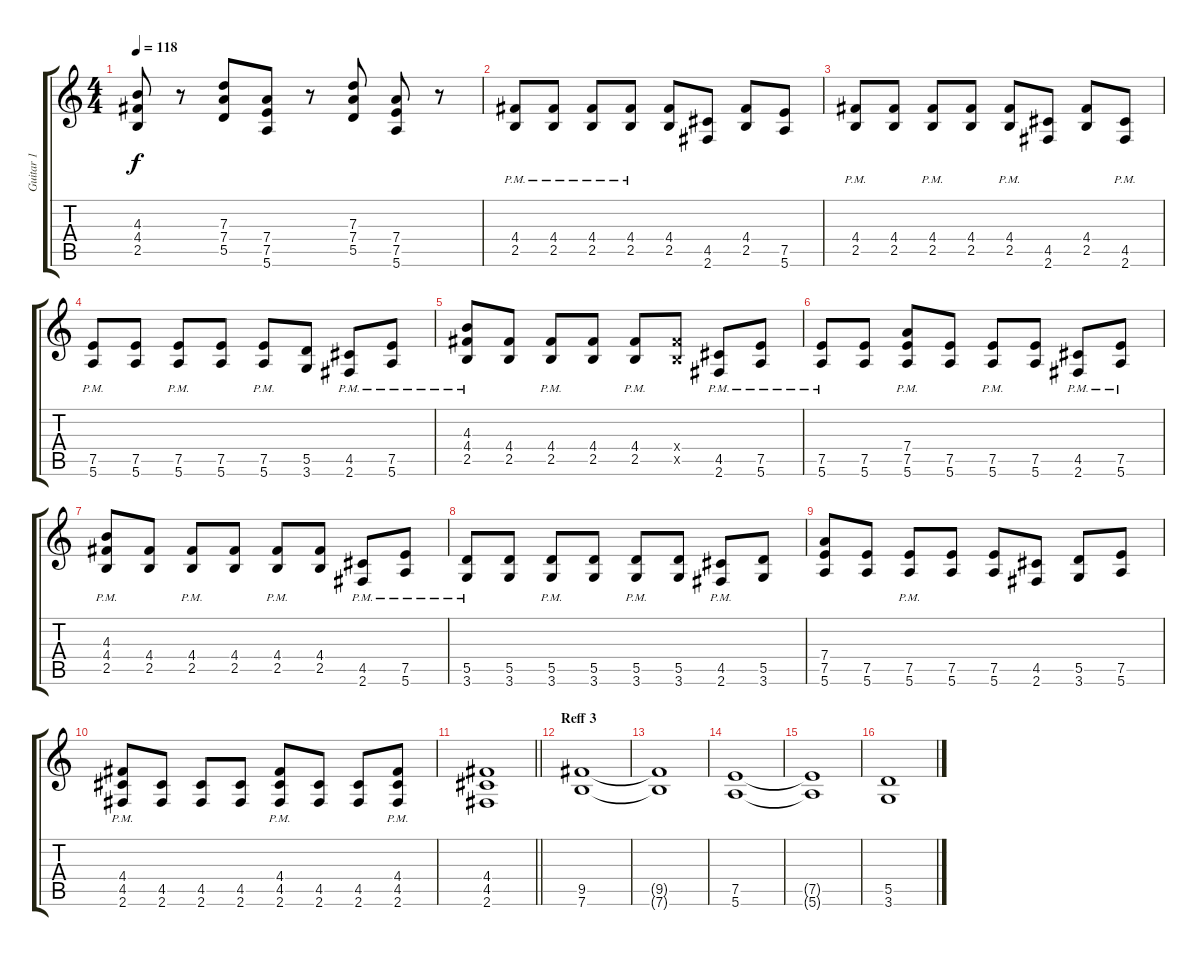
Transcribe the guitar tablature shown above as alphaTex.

\track ("Guitar 1" "Guitar 1") {instrument overdrivenguitar}
\staff {score tabs}
\tuning (E4 B3 G3 D3 A2 E2) {hide}
\ts (4 4)
\tempo 118
\clef g2
\ks c
(4.3 4.4 2.5).8{dy f} r.8 (7.3 7.4 5.5).8 (7.4 7.5 5.6).8 r.8 (7.3 7.4 5.5).8 (7.4 7.5 5.6).8 r.8 |
(4.4 2.5{pm}).8 (4.4 2.5{pm}).8 (4.4 2.5{pm}).8 (4.4 2.5{pm}).8 (4.4 2.5).8 (4.5 2.6).8 (4.4 2.5).8 (7.5 5.6).8 |
(4.4 2.5{pm}).8 (4.4 2.5).8 (4.4 2.5{pm}).8 (4.4 2.5).8 (4.4 2.5{pm}).8 (4.5 2.6).8 (4.4 2.5).8 (4.5 2.6{pm}).8 |
(7.5 5.6{pm}).8 (7.5 5.6).8 (7.5 5.6{pm}).8 (7.5 5.6).8 (7.5 5.6{pm}).8 (5.5 3.6).8 (4.5 2.6{pm}).8 (7.5 5.6{pm}).8 |
(4.3 4.4 2.5{pm}).8 (4.4 2.5).8 (4.4 2.5{pm}).8 (4.4 2.5).8 (4.4 2.5{pm}).8 (4.4{x} 2.5{x}).8 (4.5 2.6{pm}).8 (7.5 5.6{pm}).8 |
(7.5 5.6{pm}).8 (7.5 5.6).8 (7.4 7.5 5.6{pm}).8 (7.5 5.6).8 (7.5 5.6{pm}).8 (7.5 5.6).8 (4.5 2.6{pm}).8 (7.5 5.6{pm}).8 |
(4.3 4.4 2.5{pm}).8 (4.4 2.5).8 (4.4 2.5{pm}).8 (4.4 2.5).8 (4.4{pm} 2.5).8 (4.4 2.5).8 (4.5 2.6{pm}).8 (7.5 5.6{pm}).8 |
(5.5{pm} 3.6).8 (5.5 3.6).8 (5.5{pm} 3.6).8 (5.5 3.6).8 (5.5{pm} 3.6).8 (5.5 3.6).8 (4.5{pm} 2.6).8 (5.5 3.6).8 |
(7.4 7.5 5.6).8 (7.5 5.6).8 (7.5{pm} 5.6).8 (7.5 5.6).8 (7.5 5.6).8 (4.5 2.6).8 (5.5 3.6).8 (7.5 5.6).8 |
(4.4 4.5 2.6{pm}).8 (4.5 2.6).8 (4.5 2.6).8 (4.5 2.6).8 (4.4 4.5 2.6{pm}).8 (4.5 2.6).8 (4.5 2.6).8 (4.4 4.5 2.6{pm}).8 |
\barLineRight lightlight
(4.4 4.5 2.6).1 |
\section ("" "Reff 3")
(9.5 7.6).1{volume 14 balance 5} |
(9.5{t} 7.6{t}).1 |
(7.5 5.6).1 |
(7.5{t} 5.6{t}).1 |
(5.5 3.6).1
